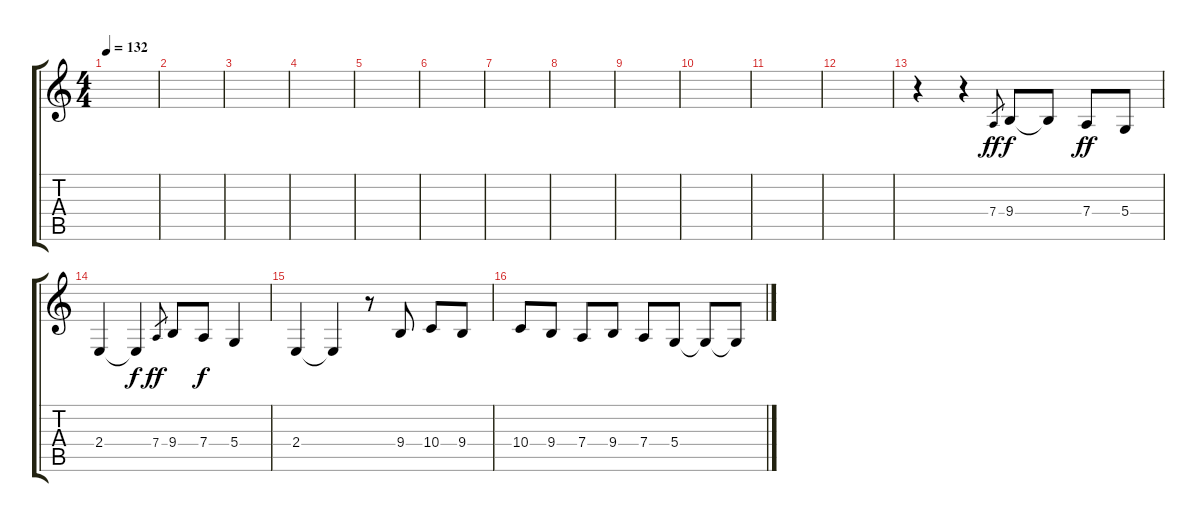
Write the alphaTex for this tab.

\track "" {instrument englishhorn}
\staff {score tabs}
\tuning (E4 B3 G3 D3 A2 E2) {hide}
\ts (4 4)
\tempo 132
\clef g2
\ks c
|
|
|
|
|
|
|
|
|
|
|
|
r.4{volume 16} r.4 7.4.8{gr dy ff} 9.4.8{dy f} 9.4{t}.8 7.4.8{dy ff} 5.4.8 |
2.4.4 2.4{t}.4{dy f} 7.4.8{gr dy ff} 9.4.8 7.4.8{dy f} 5.4.4 |
2.4.4 2.4{t}.4 r.8 9.4.8{volume 13} 10.4.8 9.4.8 |
10.4.8 9.4.8 7.4.8 9.4.8 7.4.8 5.4.8 5.4{t}.8 5.4{t}.8
